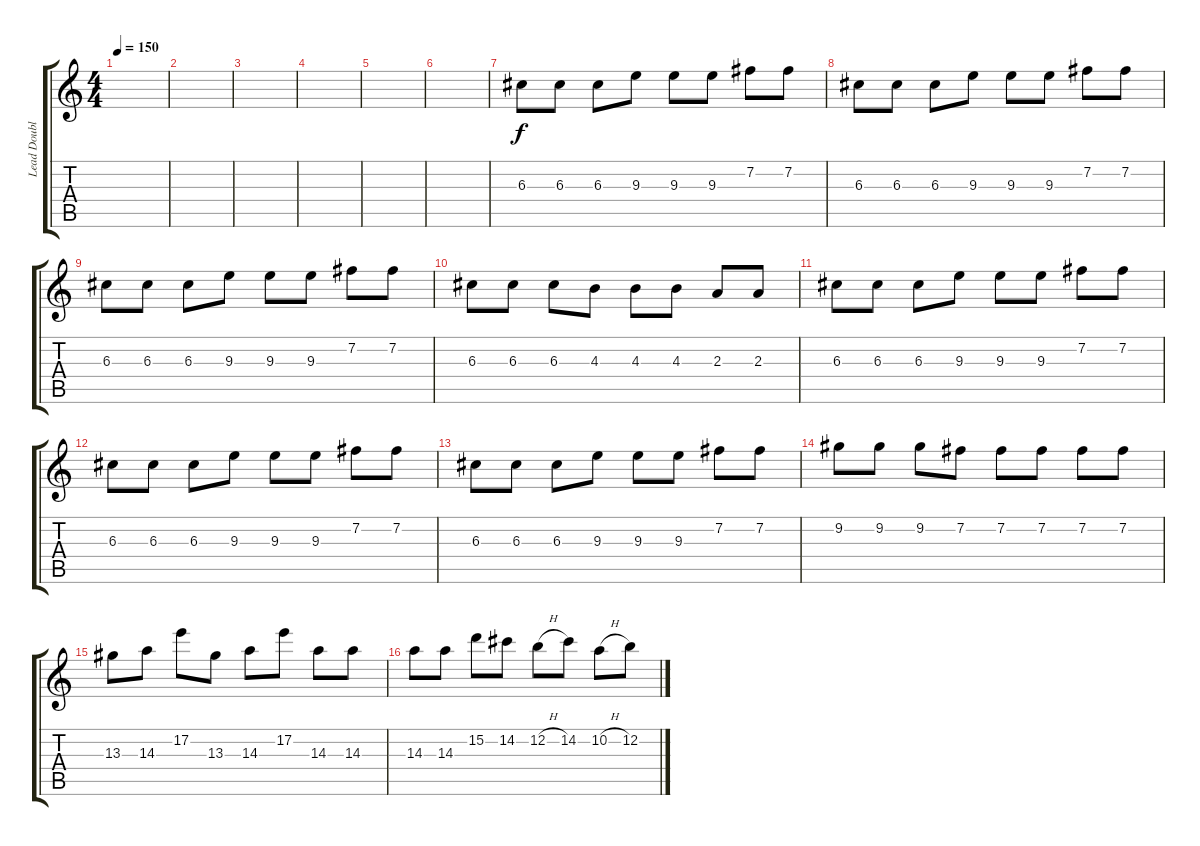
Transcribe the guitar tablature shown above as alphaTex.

\track ("Lead Double" "Lead Doubl") {instrument overdrivenguitar}
\staff {score tabs}
\tuning (E4 B3 G3 D3 A2 D2) {hide}
\ts (4 4)
\tempo 150
\clef g2
\ks c
|
|
|
|
|
|
6.3.8 6.3.8 6.3.8 9.3.8 9.3.8 9.3.8 7.2.8 7.2.8 |
6.3.8 6.3.8 6.3.8 9.3.8 9.3.8 9.3.8 7.2.8 7.2.8 |
6.3.8 6.3.8 6.3.8 9.3.8 9.3.8 9.3.8 7.2.8 7.2.8 |
6.3.8 6.3.8 6.3.8 4.3.8 4.3.8 4.3.8 2.3.8 2.3.8 |
6.3.8 6.3.8 6.3.8 9.3.8 9.3.8 9.3.8 7.2.8 7.2.8 |
6.3.8 6.3.8 6.3.8 9.3.8 9.3.8 9.3.8 7.2.8 7.2.8 |
6.3.8 6.3.8 6.3.8 9.3.8 9.3.8 9.3.8 7.2.8 7.2.8 |
9.2.8 9.2.8 9.2.8 7.2.8 7.2.8 7.2.8 7.2.8 7.2.8 |
13.3.8 14.3.8 17.2.8 13.3.8 14.3.8 17.2.8 14.3.8 14.3.8 |
14.3.8 14.3.8 15.2.8 14.2.8 12.2{h}.8 14.2.8 10.2{h}.8 12.2.8
